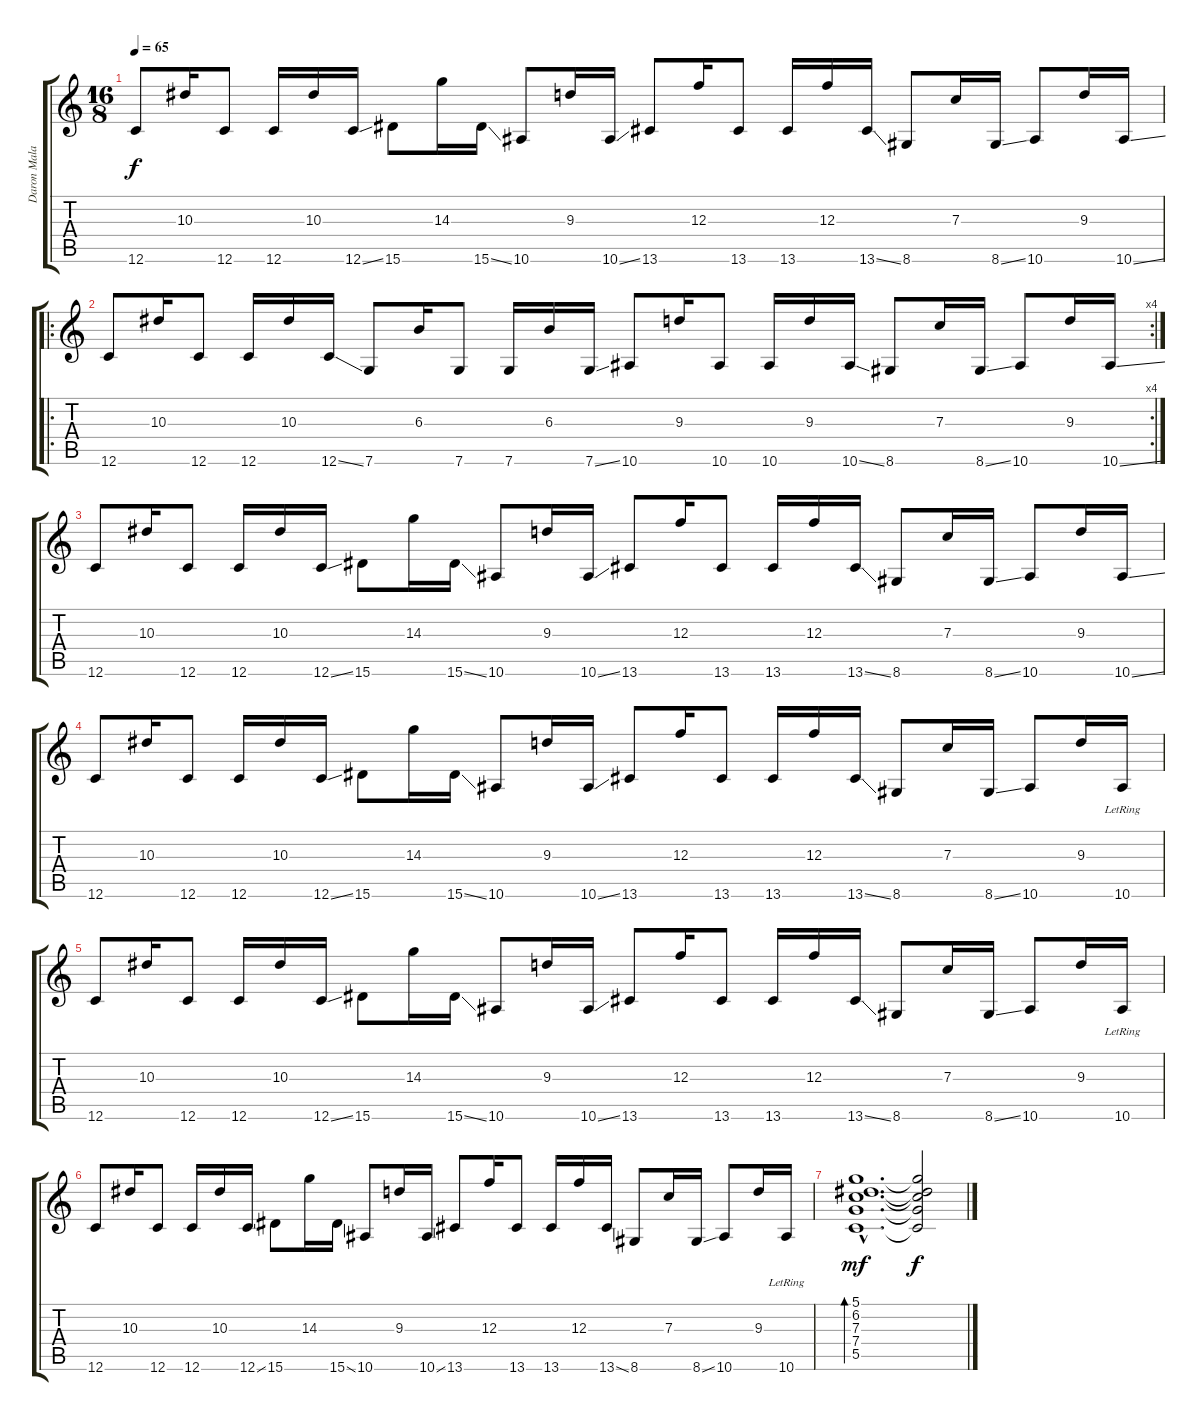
\track ("Daron Malakian" "Daron Mala") {instrument acousticguitarnylon}
\staff {score tabs}
\tuning (D4 A3 F3 C3 G2 C2) {hide}
\ts (16 8)
\tempo 65
\clef g2
\ks c
12.6.8{dy f volume 8} 10.3.16 12.6.8 12.6.16 10.3.16 12.6{ss}.16 15.6.8 14.3.16 15.6{ss}.16 10.6.8 9.3.16 10.6{ss}.16 13.6.8 12.3.16 13.6.8 13.6.16 12.3.16 13.6{ss}.16 8.6.8 7.3.16 8.6{ss}.16 10.6.8 9.3.16 10.6{ss}.16 |
\ro
\rc 4
12.6.8{volume 11} 10.3.16 12.6.8 12.6.16 10.3.16 12.6{ss}.16 7.6.8 6.3.16 7.6.8 7.6.16 6.3.16 7.6{ss}.16 10.6.8 9.3.16 10.6.8 10.6.16 9.3.16 10.6{ss}.16 8.6.8 7.3.16 8.6{ss}.16 10.6.8 9.3.16 10.6{ss}.16 |
12.6.8{volume 11} 10.3.16 12.6.8 12.6.16 10.3.16 12.6{ss}.16 15.6.8 14.3.16 15.6{ss}.16 10.6.8 9.3.16 10.6{ss}.16 13.6.8 12.3.16 13.6.8 13.6.16 12.3.16 13.6{ss}.16 8.6.8 7.3.16 8.6{ss}.16 10.6.8 9.3.16 10.6{ss}.16 |
12.6.8{volume 13} 10.3.16 12.6.8 12.6.16 10.3.16 12.6{ss}.16 15.6.8 14.3.16 15.6{ss}.16 10.6.8 9.3.16 10.6{ss}.16 13.6.8 12.3.16 13.6.8 13.6.16 12.3.16 13.6{ss}.16 8.6.8 7.3.16 8.6{ss}.16 10.6.8 9.3.16 10.6{lr}.16 |
12.6.8{volume 13} 10.3.16 12.6.8 12.6.16 10.3.16 12.6{ss}.16 15.6.8 14.3.16 15.6{ss}.16 10.6.8 9.3.16 10.6{ss}.16 13.6.8 12.3.16 13.6.8 13.6.16 12.3.16 13.6{ss}.16 8.6.8 7.3.16 8.6{ss}.16 10.6.8 9.3.16 10.6{lr}.16 |
12.6.8{volume 13} 10.3.16 12.6.8 12.6.16 10.3.16 12.6{ss}.16 15.6.8 14.3.16 15.6{ss}.16 10.6.8 9.3.16 10.6{ss}.16 13.6.8 12.3.16 13.6.8 13.6.16 12.3.16 13.6{ss}.16 8.6.8 7.3.16 8.6{ss}.16 10.6.8 9.3.16 10.6{lr}.16 |
(5.1{hac} 6.2{hac} 7.3{hac} 7.4{hac} 5.5{hac}).1{d bd 240 dy mf volume 8} (5.1{t} 6.2{t} 7.3{t} 7.4{t} 5.5{t}).2{dy f}
